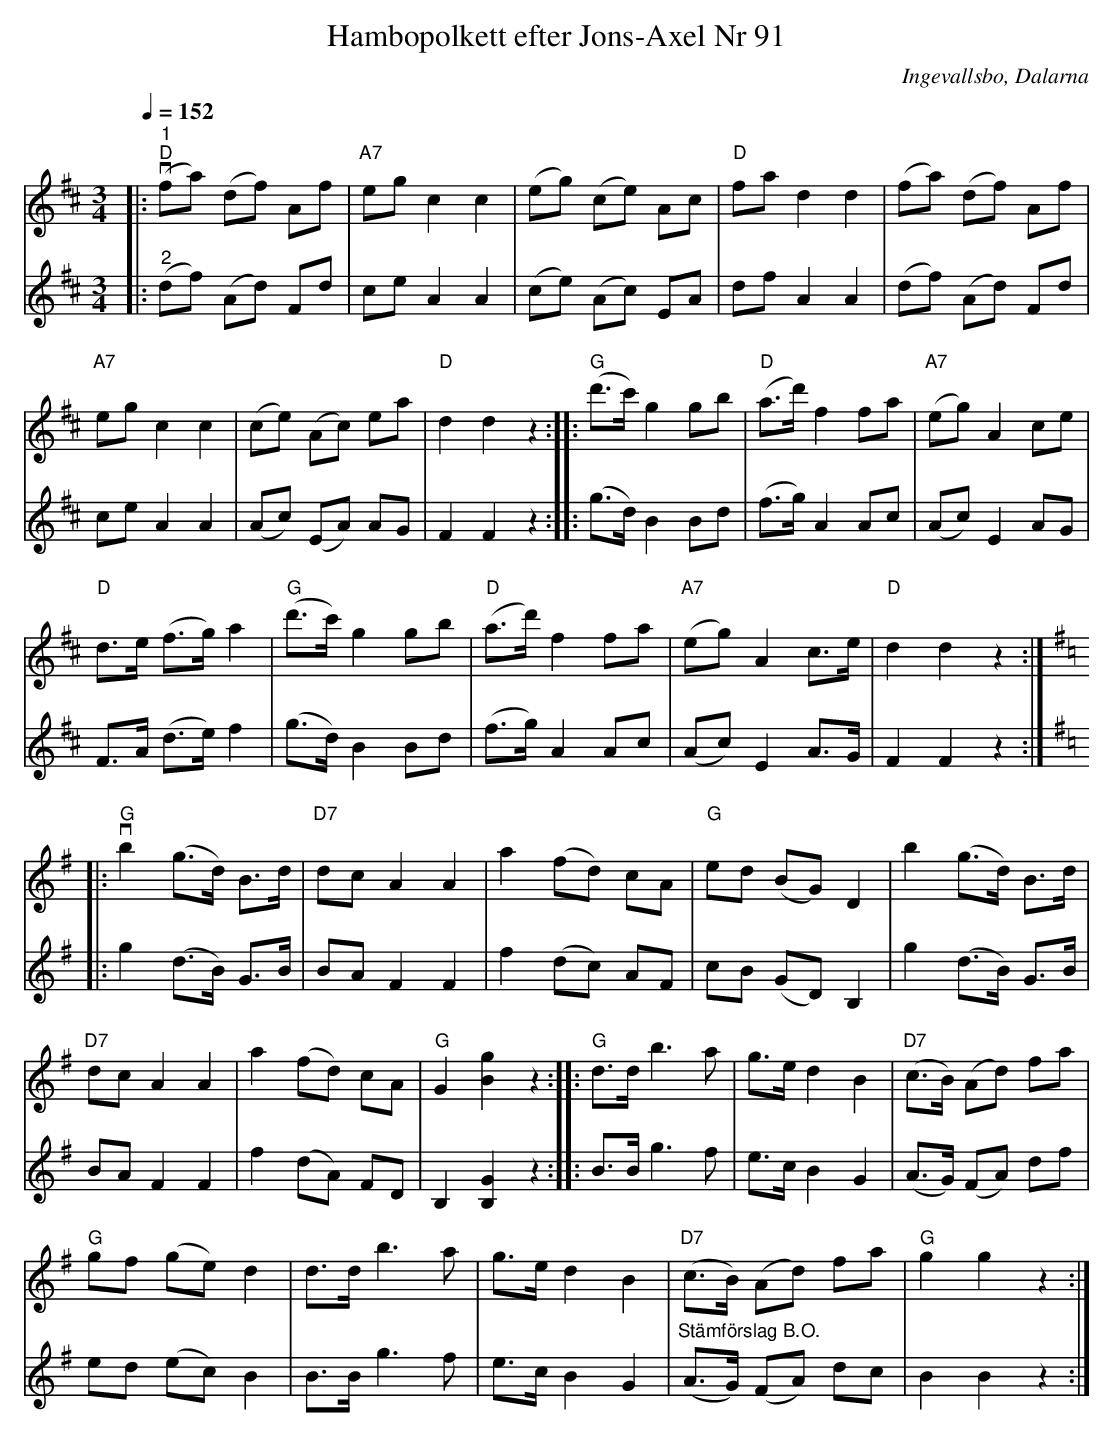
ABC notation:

X:1
T:Hambopolkett efter Jons-Axel Nr 91
O:Ingevallsbo, Dalarna
L:1/8
Q:1/4=152
M:3/4
K:D
V:1
|:"^1""D"v (fa) (df) Af |"A7" eg c2 c2 | (eg) (ce) Ac |"D" fa d2 d2 | (fa) (df) Af |
"A7" eg c2 c2 | (ce) (Ac) ea | "D" d2 d2 z2 ::"G" (d'>c') g2 gb | "D" (a>d') f2 fa | "A7" (eg) A2 ce |
"D" d>e (f>g) a2 |"G" (d'>c') g2 gb |"D" (a>d') f2 fa |"A7" (eg) A2 c>e | "D" d2 d2 z2 ::
[K:G]"G"v b2 (g>d) B>d |"D7" dc A2 A2 | a2 (fd) cA |"G" ed (BG) D2 | b2 (g>d) B>d |
"D7" dc A2 A2 | a2 (fd) cA |"G" G2 [Bg]2 z2 :: "G" d>d b3 a | g>e d2 B2 | "D7" (c>B) (Ad) fa |
"G" gf (ge) d2 | d>d b3 a | g>e d2 B2 |"D7" (c>B) (Ad) fa |"G" g2 g2 z2 :|
V:2
|:"^2" (df) (Ad) Fd | ce A2 A2 | (ce) (Ac) EA | df A2 A2 | (df) (Ad) Fd | ce A2 A2 | (Ac) (EA) AG |
F2 F2 z2 :: (g>d) B2 Bd | (f>g) A2 Ac | (Ac) E2 AG | F>A (d>e) f2 | (g>d) B2 Bd |
(f>g) A2 Ac | (Ac) E2 A>G | F2 F2 z2 ::[K:G] g2 (d>B) G>B | BA F2 F2 | f2 (dc) AF | cB (GD) B,2 |
g2 (d>B) G>B | BA F2 F2 | f2 (dA) FD | B,2 [B,G]2 z2 :: B>B g3 f | e>c B2 G2 | (A>G) (FA) df |
ed (ec) B2 | B>B g3 f | e>c B2 G2 |"^Stämförslag B.O." (A>G) (FA) dc | B2 B2 z2 :|
